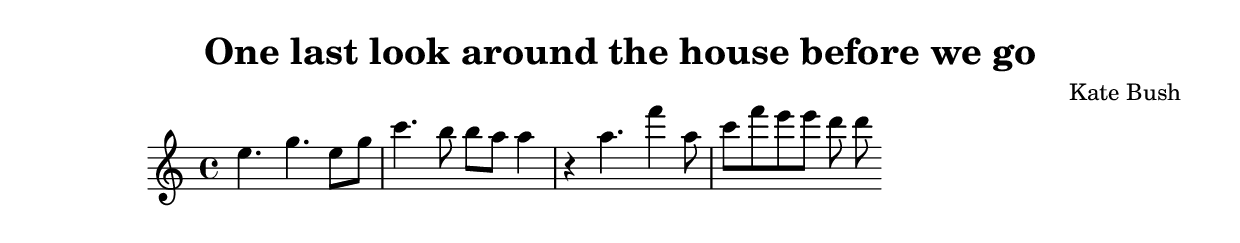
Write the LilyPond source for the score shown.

\header {
  title = "One last look around the house before we go"
  composer = "Kate Bush"
}

\score {
  \relative c'' {
    e4. g4. e8 g c4. b8 b8 a8 a4 r a4. f'4 a,8 c f e e d d 
  }
  
  \layout {}
  \midi {}
}